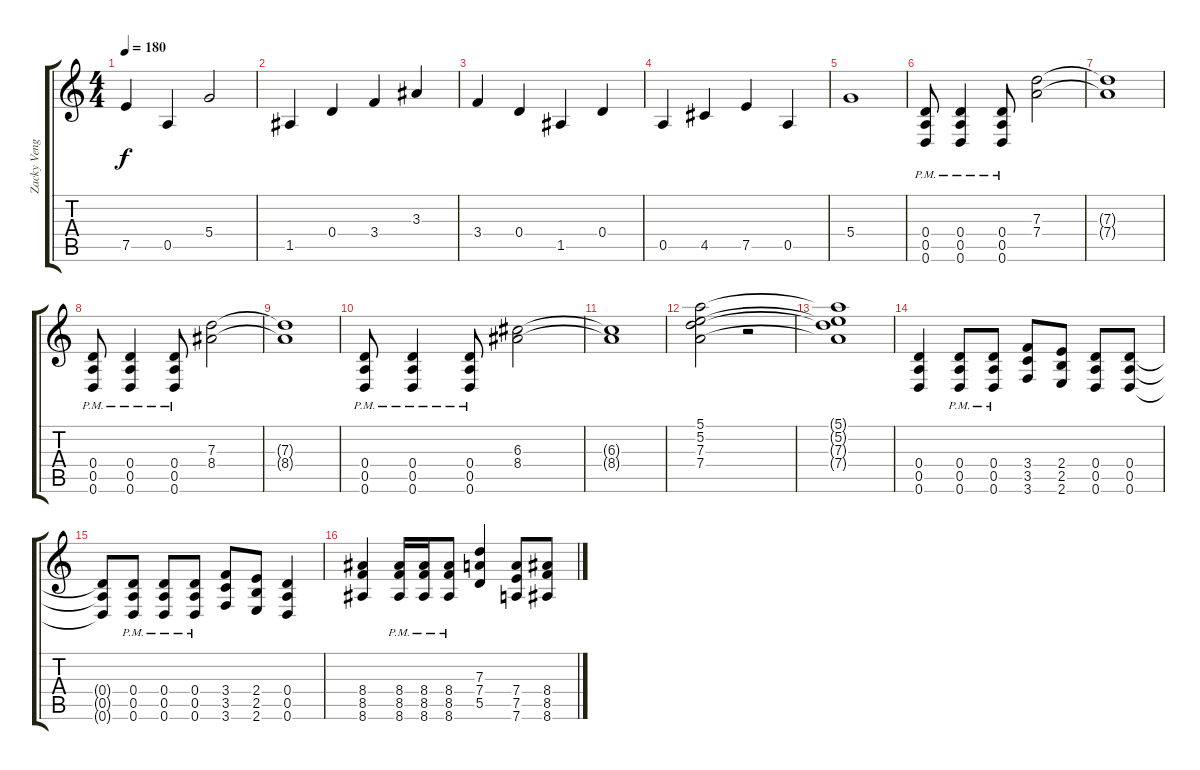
\track ("Zacky Vengeance" "Zacky Veng") {instrument distortionguitar}
\staff {score tabs}
\tuning (E4 B3 G3 D3 A2 D2) {hide}
\ts (4 4)
\tempo 180
\clef g2
\ks c
7.5.4{dy f} 0.5.4 5.4.2 |
1.5.4 0.4.4 3.4.4 3.3.4 |
3.4.4 0.4.4 1.5.4 0.4.4 |
0.5.4 4.5.4 7.5.4 0.5.4 |
5.4.1 |
(0.4{pm} 0.5{pm} 0.6{pm}).8 (0.4{pm} 0.5{pm} 0.6{pm}).4 (0.4{pm} 0.5{pm} 0.6{pm}).8 (7.3 7.4).2 |
(7.3{t} 7.4{t}).1 |
(0.4{pm} 0.5{pm} 0.6{pm}).8 (0.4{pm} 0.5{pm} 0.6{pm}).4 (0.4{pm} 0.5{pm} 0.6{pm}).8 (7.3 8.4).2 |
(7.3{t} 8.4{t}).1 |
(0.4{pm} 0.5{pm} 0.6{pm}).8 (0.4{pm} 0.5{pm} 0.6{pm}).4 (0.4{pm} 0.5{pm} 0.6{pm}).8 (6.3 8.4).2 |
(6.3{t} 8.4{t}).1 |
(5.1 5.2 7.3 7.4).2 r.2 |
(5.1{t} 5.2{t} 7.3{t} 7.4{t}).1 |
(0.4 0.5 0.6).4 (0.4{pm} 0.5{pm} 0.6{pm}).8 (0.4{pm} 0.5{pm} 0.6{pm}).8 (3.4 3.5 3.6).8 (2.4 2.5 2.6).8 (0.4 0.5 0.6).8 (0.4 0.5 0.6).8 |
(0.4{t} 0.5{t} 0.6{t}).8 (0.4{pm} 0.5{pm} 0.6{pm}).8 (0.4{pm} 0.5{pm} 0.6{pm}).8 (0.4{pm} 0.5{pm} 0.6{pm}).8 (3.4 3.5 3.6).8 (2.4 2.5 2.6).8 (0.4 0.5 0.6).4 |
(8.4 8.5 8.6).4 (8.4{pm} 8.5{pm} 8.6{pm}).16 (8.4{pm} 8.5{pm} 8.6{pm}).16 (8.4{pm} 8.5{pm} 8.6{pm}).8 (7.3 7.4 5.5).4 (7.4 7.5 7.6).8 (8.4 8.5 8.6).8
